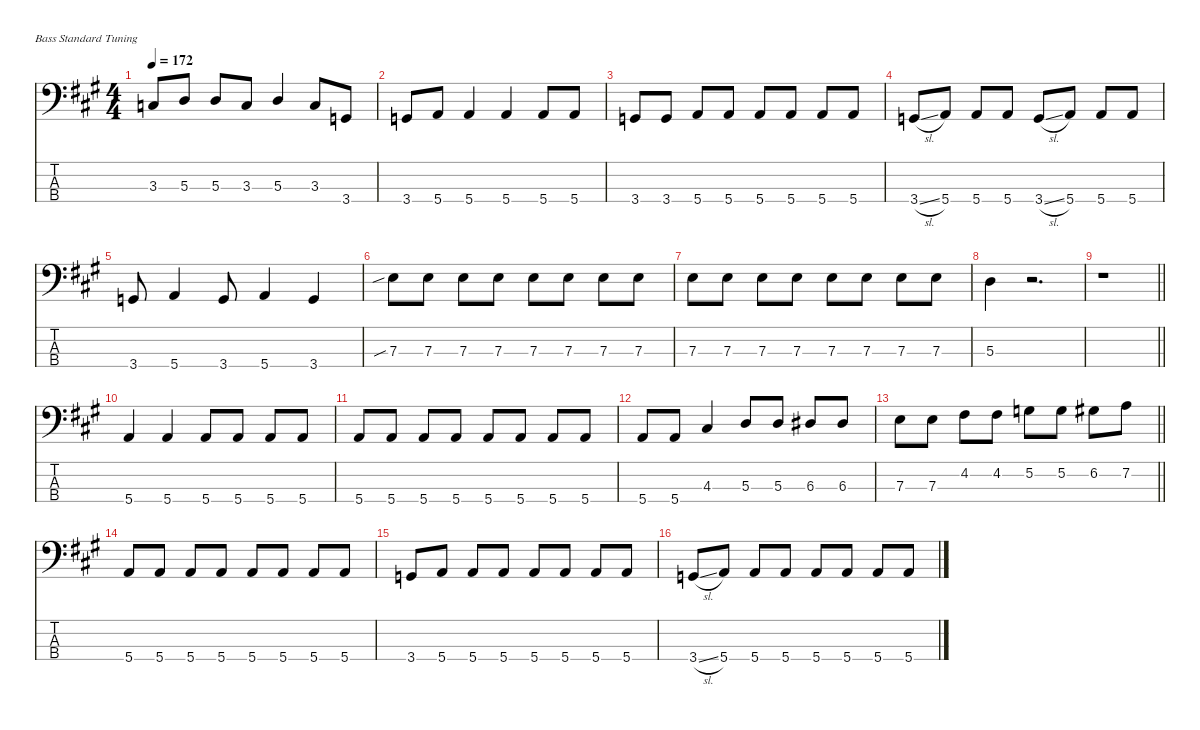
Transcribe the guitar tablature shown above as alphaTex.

\defaultSystemsLayout 4
\hideDynamics
\bracketExtendMode nobrackets
\singleTrackTrackNamePolicy hidden
\multiTrackTrackNamePolicy hidden
\firstSystemTrackNameMode fullname
\firstSystemTrackNameOrientation horizontal
\otherSystemsTrackNameOrientation horizontal
\track ("Bass" "el.bs.") {instrument electricbasspick}
\staff {score tabs}
\tuning (G2 D2 A1 E1)
\ts (4 4)
\tempo 172
\clef f4
\ks a
3.3{acc forcenatural}.8{dy f beam Up} 5.3{acc forcenatural}.8{beam Up} 5.3{acc forcenatural}.8{beam Up} 3.3{acc forcenatural}.8{beam Up} 5.3{acc forcenatural}.4{beam Up} 3.3{acc forcenatural}.8{beam Up} 3.4{acc forcenatural}.8{beam Up} |
3.4{acc forcenatural}.8{beam Up} 5.4{acc forcenatural}.8{beam Up} 5.4{acc forcenatural}.4{beam Up} 5.4{acc forcenatural}.4{beam Up} 5.4{acc forcenatural}.8{beam Up} 5.4{acc forcenatural}.8{beam Up} |
3.4{acc forcenatural}.8{beam Up} 3.4{acc forcenatural}.8{beam Up} 5.4{acc forcenatural}.8{beam Up} 5.4{acc forcenatural}.8{beam Up} 5.4{acc forcenatural}.8{beam Up} 5.4{acc forcenatural}.8{beam Up} 5.4{acc forcenatural}.8{beam Up} 5.4{acc forcenatural}.8{beam Up} |
3.4{sl acc forcenatural}.8{beam Up} 5.4{acc forcenatural}.8{beam Up} 5.4{acc forcenatural}.8{beam Up} 5.4{acc forcenatural}.8{beam Up} 3.4{sl acc forcenatural}.8{beam Up} 5.4{acc forcenatural}.8{beam Up} 5.4{acc forcenatural}.8{beam Up} 5.4{acc forcenatural}.8{beam Up} |
3.4{acc forcenatural}.8{beam Up} 5.4{acc forcenatural}.4{beam Up} 3.4{acc forcenatural}.8{beam Up} 5.4{acc forcenatural}.4{beam Up} 3.4{acc forcenatural}.4{beam Up} |
7.3{sib acc forcenatural}.8{beam Down} 7.3{acc forcenatural}.8{beam Down} 7.3{acc forcenatural}.8{beam Down} 7.3{acc forcenatural}.8{beam Down} 7.3{acc forcenatural}.8{beam Down} 7.3{acc forcenatural}.8{beam Down} 7.3{acc forcenatural}.8{beam Down} 7.3{acc forcenatural}.8{beam Down} |
7.3{acc forcenatural}.8{beam Down} 7.3{acc forcenatural}.8{beam Down} 7.3{acc forcenatural}.8{beam Down} 7.3{acc forcenatural}.8{beam Down} 7.3{acc forcenatural}.8{beam Down} 7.3{acc forcenatural}.8{beam Down} 7.3{acc forcenatural}.8{beam Down} 7.3{acc forcenatural}.8{beam Down} |
5.3{acc forcenatural}.4{beam Down} r.2{d beam Down} |
\barLineRight lightlight
r.1{beam Down} |
5.4{acc forcenatural}.4{beam Up} 5.4{acc forcenatural}.4{beam Up} 5.4{acc forcenatural}.8{beam Up} 5.4{acc forcenatural}.8{beam Up} 5.4{acc forcenatural}.8{beam Up} 5.4{acc forcenatural}.8{beam Up} |
5.4{acc forcenatural}.8{beam Up} 5.4{acc forcenatural}.8{beam Up} 5.4{acc forcenatural}.8{beam Up} 5.4{acc forcenatural}.8{beam Up} 5.4{acc forcenatural}.8{beam Up} 5.4{acc forcenatural}.8{beam Up} 5.4{acc forcenatural}.8{beam Up} 5.4{acc forcenatural}.8{beam Up} |
5.4{acc forcenatural}.8{beam Up} 5.4{acc forcenatural}.8{beam Up} 4.3{acc #}.4{beam Up} 5.3{acc forcenatural}.8{beam Up} 5.3{acc forcenatural}.8{beam Up} 6.3{acc #}.8{beam Up} 6.3{acc #}.8{beam Up} |
\barLineRight lightlight
7.3{acc forcenatural}.8{beam Down} 7.3{acc forcenatural}.8{beam Down} 4.2{acc #}.8{beam Down} 4.2{acc #}.8{beam Down} 5.2{acc forcenatural}.8{beam Down} 5.2{acc forcenatural}.8{beam Down} 6.2{acc #}.8{beam Down} 7.2{acc forcenatural}.8{beam Down} |
5.4{acc forcenatural}.8{beam Up} 5.4{acc forcenatural}.8{beam Up} 5.4{acc forcenatural}.8{beam Up} 5.4{acc forcenatural}.8{beam Up} 5.4{acc forcenatural}.8{beam Up} 5.4{acc forcenatural}.8{beam Up} 5.4{acc forcenatural}.8{beam Up} 5.4{acc forcenatural}.8{beam Up} |
3.4{acc forcenatural}.8{beam Up} 5.4{acc forcenatural}.8{beam Up} 5.4{acc forcenatural}.8{beam Up} 5.4{acc forcenatural}.8{beam Up} 5.4{acc forcenatural}.8{beam Up} 5.4{acc forcenatural}.8{beam Up} 5.4{acc forcenatural}.8{beam Up} 5.4{acc forcenatural}.8{beam Up} |
3.4{sl acc forcenatural}.8{beam Up} 5.4{acc forcenatural}.8{beam Up} 5.4{acc forcenatural}.8{beam Up} 5.4{acc forcenatural}.8{beam Up} 5.4{acc forcenatural}.8{beam Up} 5.4{acc forcenatural}.8{beam Up} 5.4{acc forcenatural}.8{beam Up} 5.4{acc forcenatural}.8{beam Up}
